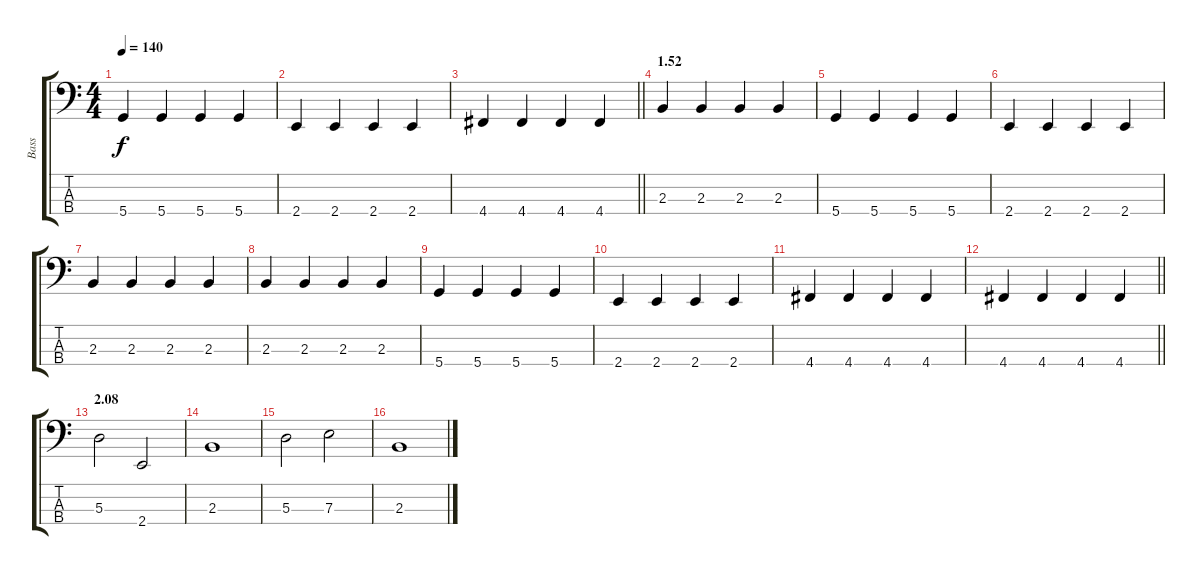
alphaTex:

\track ("Bass" "Bass") {instrument electricbassfinger}
\staff {score tabs}
\tuning (G2 D2 A1 D1) {hide}
\ts (4 4)
\tempo 140
\clef f4
\ks c
5.4.4{dy f} 5.4.4 5.4.4 5.4.4 |
2.4.4 2.4.4 2.4.4 2.4.4 |
\barLineRight lightlight
4.4.4 4.4.4 4.4.4 4.4.4 |
\section ("" "1.52")
2.3.4 2.3.4 2.3.4 2.3.4 |
5.4.4 5.4.4 5.4.4 5.4.4 |
2.4.4 2.4.4 2.4.4 2.4.4 |
2.3.4 2.3.4 2.3.4 2.3.4 |
2.3.4 2.3.4 2.3.4 2.3.4 |
5.4.4 5.4.4 5.4.4 5.4.4 |
2.4.4 2.4.4 2.4.4 2.4.4 |
4.4.4 4.4.4 4.4.4 4.4.4 |
\barLineRight lightlight
4.4.4 4.4.4 4.4.4 4.4.4 |
\section ("" "2.08")
5.3.2 2.4.2 |
2.3.1 |
5.3.2 7.3.2 |
2.3.1
